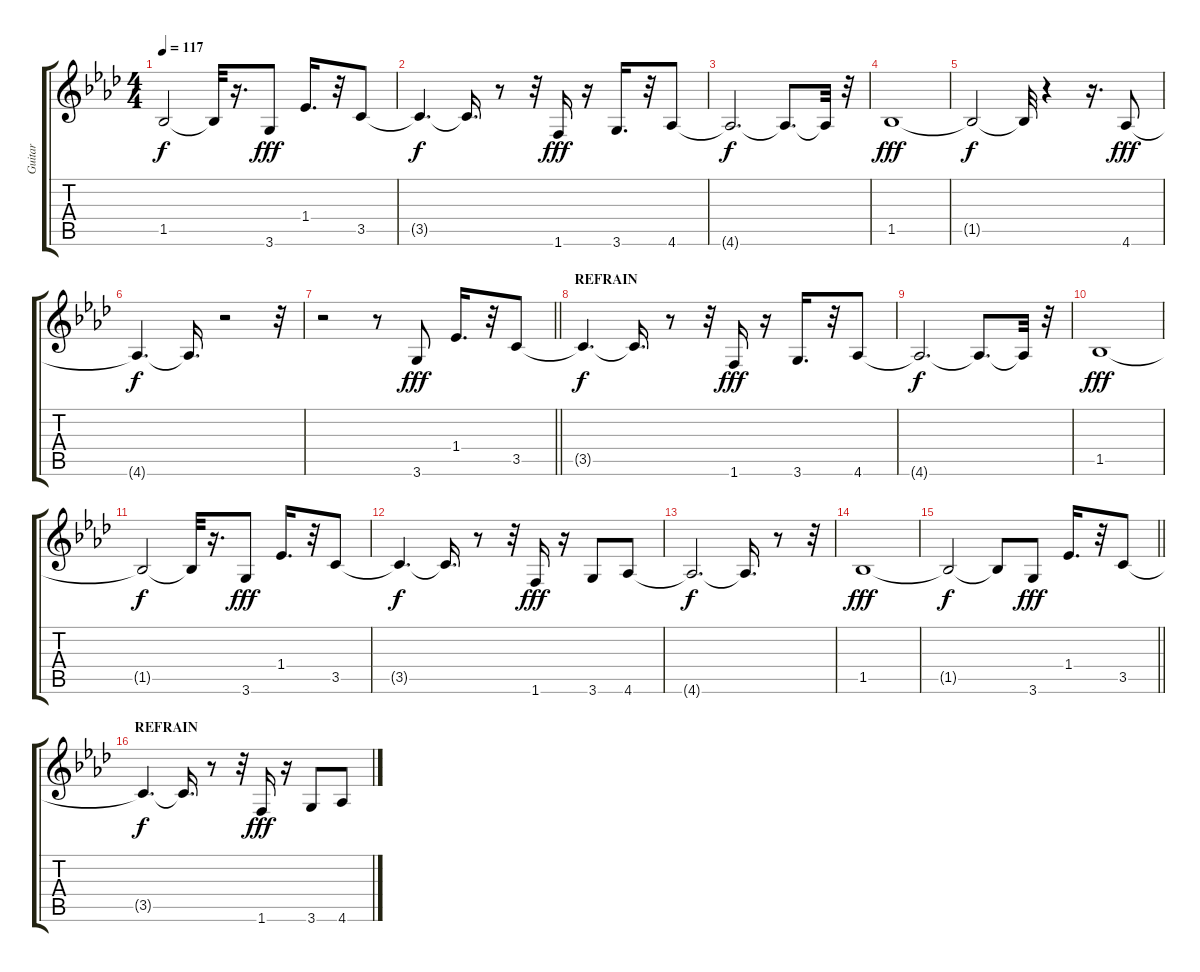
\track ("Guitar" "Guitar") {instrument electricguitarmuted}
\staff {score tabs}
\tuning (E4 B3 G3 D3 A2 E2) {hide}
\ts (4 4)
\tempo 117
\clef g2
\ks ab
1.5{t}.2{dy f} 1.5{t}.32 r.16{d} 3.6.8{dy fff} 1.4.16{d} r.32 3.5.8 |
3.5{t}.4{d dy f} 3.5{t}.16{d} r.8 r.32 1.6.16{dy fff} r.16 3.6.16{d} r.32 4.6.8 |
4.6{t}.2{d dy f} 4.6{t}.8{d} 4.6{t}.32 r.32 |
1.5.1{dy fff} |
1.5{t}.2{dy f} 1.5{t}.32 r.4 r.16{d} 4.6.8{dy fff} |
4.6{t}.4{d dy f} 4.6{t}.16{d} r.2 r.32 |
\barLineRight lightlight
r.2 r.8 3.6.8{dy fff} 1.4.16{d} r.32 3.5.8 |
\section ("" "REFRAIN")
3.5{t}.4{d dy f} 3.5{t}.16{d} r.8 r.32 1.6.16{dy fff} r.16 3.6.16{d} r.32 4.6.8 |
4.6{t}.2{d dy f} 4.6{t}.8{d} 4.6{t}.32 r.32 |
1.5.1{dy fff} |
1.5{t}.2{dy f} 1.5{t}.32 r.16{d} 3.6.8{dy fff} 1.4.16{d} r.32 3.5.8 |
3.5{t}.4{d dy f} 3.5{t}.16{d} r.8 r.32 1.6.16{dy fff} r.16 3.6.8 4.6.8 |
4.6{t}.2{d dy f} 4.6{t}.16{d} r.8 r.32 |
1.5.1{dy fff} |
\barLineRight lightlight
1.5{t}.2{dy f} 1.5{t}.8 3.6.8{dy fff} 1.4.16{d} r.32 3.5.8 |
\section ("" "REFRAIN")
3.5{t}.4{d dy f} 3.5{t}.16{d} r.8 r.32 1.6.16{dy fff} r.16 3.6.8 4.6.8
